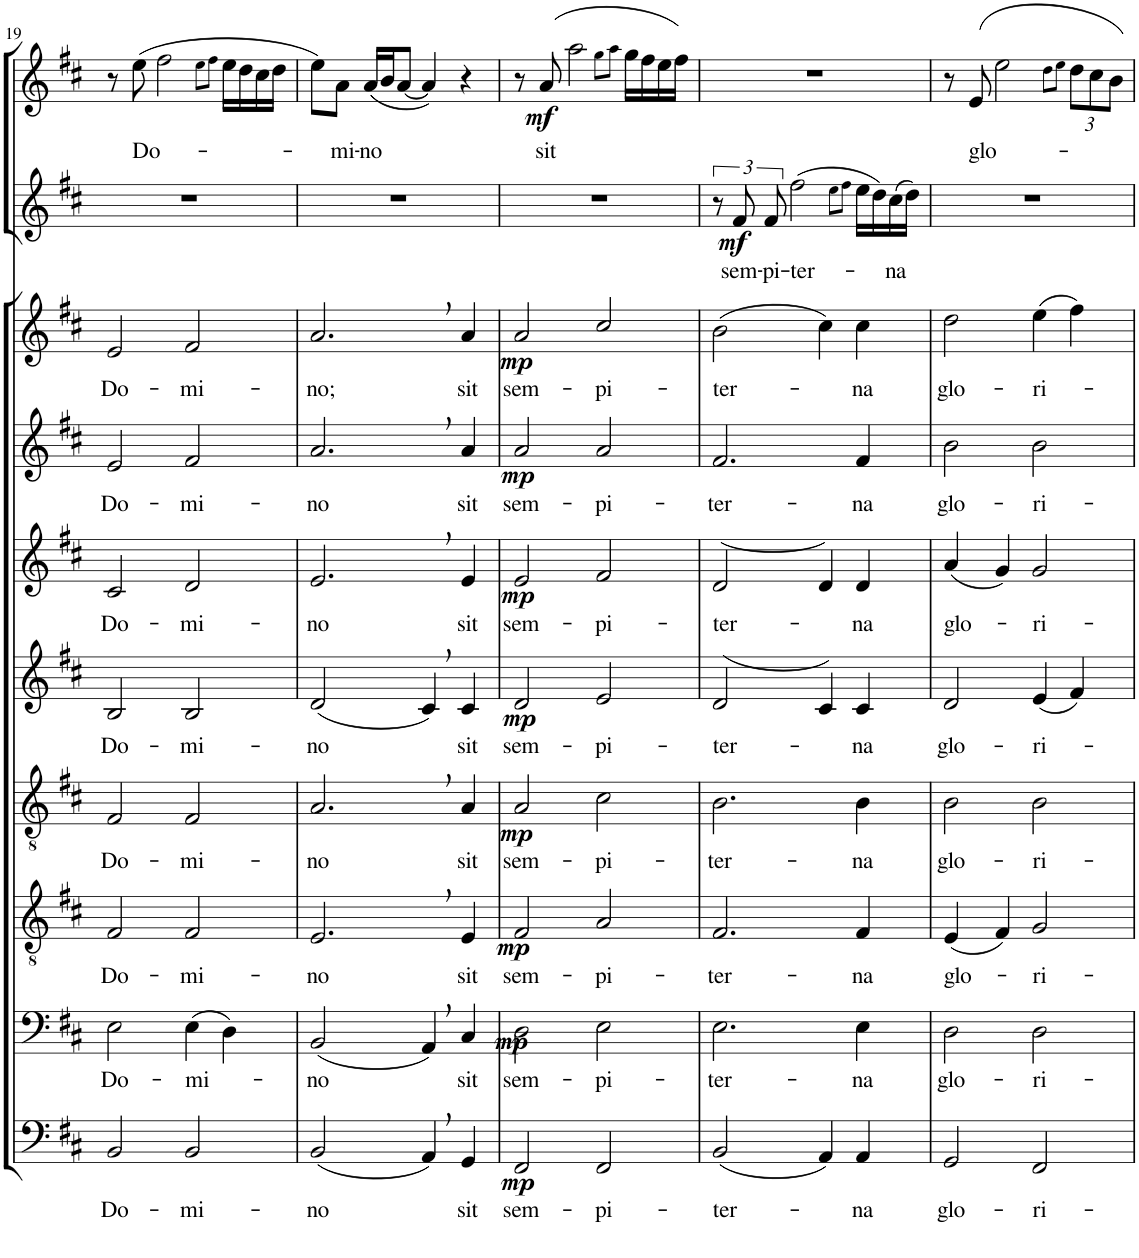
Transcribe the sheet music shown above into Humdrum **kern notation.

**kern	**text	**dynam	**kern	**text	**dynam	**kern	**text	**dynam	**kern	**text	**dynam	**kern	**text	**dynam	**kern	**text	**dynam	**kern	**text	**dynam	**kern	**text	**dynam	**kern	**text	**dynam	**kern	**text	**dynam
*part10	*part10	*part10	*part9	*part9	*part9	*part8	*part8	*part8	*part7	*part7	*part7	*part6	*part6	*part6	*part5	*part5	*part5	*part4	*part4	*part4	*part3	*part3	*part3	*part2	*part2	*part2	*part1	*part1	*part1
*staff10	*staff10	*staff10	*staff9	*staff9	*staff9	*staff8	*staff8	*staff8	*staff7	*staff7	*staff7	*staff6	*staff6	*staff6	*staff5	*staff5	*staff5	*staff4	*staff4	*staff4	*staff3	*staff3	*staff3	*staff2	*staff2	*staff2	*staff1	*staff1	*staff1
*I"Bassi II	*	*	*I"Bassi I	*	*	*I"Tenori II	*	*	*I"Tenori I	*	*	*I"Contralti II	*	*	*I"Contralti I	*	*	*I"Soprani II	*	*	*I"Soprani I	*	*	*I"Soprano II	*	*	*I"Soprano I	*	*
!!LO:PB:g=z
*clefF4	*	*	*clefF4	*	*	*clefGv2	*	*	*clefGv2	*	*	*clefG2	*	*	*clefG2	*	*	*clefG2	*	*	*clefG2	*	*	*clefG2	*	*	*clefG2	*	*
*k[f#c#]	*	*	*k[f#c#]	*	*	*k[f#c#]	*	*	*k[f#c#]	*	*	*k[f#c#]	*	*	*k[f#c#]	*	*	*k[f#c#]	*	*	*k[f#c#]	*	*	*k[f#c#]	*	*	*k[f#c#]	*	*
*D:	*	*	*D:	*	*	*D:	*	*	*D:	*	*	*D:	*	*	*D:	*	*	*D:	*	*	*D:	*	*	*D:	*	*	*D:	*	*
*M4/4	*	*	*M4/4	*	*	*M4/4	*	*	*M4/4	*	*	*M4/4	*	*	*M4/4	*	*	*M4/4	*	*	*M4/4	*	*	*M4/4	*	*	*M4/4	*	*
*met(c)	*	*	*met(c)	*	*	*met(c)	*	*	*met(c)	*	*	*met(c)	*	*	*met(c)	*	*	*met(c)	*	*	*met(c)	*	*	*met(c)	*	*	*met(c)	*	*
=19	=19	=19	=19	=19	=19	=19	=19	=19	=19	=19	=19	=19	=19	=19	=19	=19	=19	=19	=19	=19	=19	=19	=19	=19	=19	=19	=19	=19	=19
!	!LO:LY:b	!	!	!LO:LY:b	!	!	!LO:LY:b	!	!	!LO:LY:b	!	!	!LO:LY:b	!	!	!LO:LY:b	!	!	!LO:LY:b	!	!	!LO:LY:b	!	!	!	!	!	!	!
2BB/	Do-	.	2E\	Do-	.	2F#/	Do-	.	2F#/	Do-	.	2B/	Do-	.	2c#/	Do-	.	2e/	Do-	.	2e/	Do-	.	1r	.	.	8r	.	.
!	!	!	!	!	!	!	!	!	!	!	!	!	!	!	!	!	!	!	!	!	!	!	!	!	!	!	!	!LO:LY:b	!
.	.	.	.	.	.	.	.	.	.	.	.	.	.	.	.	.	.	.	.	.	.	.	.	.	.	.	(8ee\	Do-	.
.	.	.	.	.	.	.	.	.	.	.	.	.	.	.	.	.	.	.	.	.	.	.	.	.	.	.	2ff#\	.	.
!	!LO:LY:b	!	!	!LO:LY:b	!	!	!LO:LY:b	!	!	!LO:LY:b	!	!	!LO:LY:b	!	!	!LO:LY:b	!	!	!LO:LY:b	!	!	!LO:LY:b	!	!	!	!	!	!	!
2BB/	-mi-	.	(4E\	-mi-	.	2F#/	-mi-	.	2F#/	-mi-	.	2B/	-mi-	.	2d/	-mi-	.	2f#/	-mi-	.	2f#/	-mi-	.	.	.	.	.	.	.
.	.	.	.	.	.	.	.	.	.	.	.	.	.	.	.	.	.	.	.	.	.	.	.	.	.	.	8qee\L	.	.
.	.	.	.	.	.	.	.	.	.	.	.	.	.	.	.	.	.	.	.	.	.	.	.	.	.	.	8qff#\J	.	.
.	.	.	4D\)	.	.	.	.	.	.	.	.	.	.	.	.	.	.	.	.	.	.	.	.	.	.	.	16ee\LL	.	.
.	.	.	.	.	.	.	.	.	.	.	.	.	.	.	.	.	.	.	.	.	.	.	.	.	.	.	16dd\	.	.
.	.	.	.	.	.	.	.	.	.	.	.	.	.	.	.	.	.	.	.	.	.	.	.	.	.	.	16cc#\	.	.
.	.	.	.	.	.	.	.	.	.	.	.	.	.	.	.	.	.	.	.	.	.	.	.	.	.	.	16dd\JJ	.	.
=20	=20	=20	=20	=20	=20	=20	=20	=20	=20	=20	=20	=20	=20	=20	=20	=20	=20	=20	=20	=20	=20	=20	=20	=20	=20	=20	=20	=20	=20
!	!LO:LY:b	!	!	!LO:LY:b	!	!	!LO:LY:b	!	!	!LO:LY:b	!	!	!LO:LY:b	!	!	!LO:LY:b	!	!	!LO:LY:b	!	!	!LO:LY:b	!	!	!	!	!	!	!
(2BB/	-no	.	(2BB/	-no	.	2.E,/	-no	.	2.A,/	-no	.	(2d/	-no	.	2.e,/	-no	.	2.a,/	-no	.	2.a,/	-no;	.	1r	.	.	8ee\L)	.	.
!	!	!	!	!	!	!	!	!	!	!	!	!	!	!	!	!	!	!	!	!	!	!	!	!	!	!	!	!LO:LY:b	!
.	.	.	.	.	.	.	.	.	.	.	.	.	.	.	.	.	.	.	.	.	.	.	.	.	.	.	8a\J	-mi-	.
!	!	!	!	!	!	!	!	!	!	!	!	!	!	!	!	!	!	!	!	!	!	!	!	!	!	!	!	!LO:LY:b	!
.	.	.	.	.	.	.	.	.	.	.	.	.	.	.	.	.	.	.	.	.	.	.	.	.	.	.	(16a/LL	-no	.
.	.	.	.	.	.	.	.	.	.	.	.	.	.	.	.	.	.	.	.	.	.	.	.	.	.	.	16b/J	.	.
.	.	.	.	.	.	.	.	.	.	.	.	.	.	.	.	.	.	.	.	.	.	.	.	.	.	.	[8a/J	.	.
4AA,/)	.	.	4AA,/)	.	.	.	.	.	.	.	.	4c#,/)	.	.	.	.	.	.	.	.	.	.	.	.	.	.	4a/])	.	.
!	!LO:LY:b	!	!	!LO:LY:b	!	!	!LO:LY:b	!	!	!LO:LY:b	!	!	!LO:LY:b	!	!	!LO:LY:b	!	!	!LO:LY:b	!	!	!LO:LY:b	!	!	!	!	!	!	!
4GG/	sit	.	4C#/	sit	.	4E/	sit	.	4A/	sit	.	4c#/	sit	.	4e/	sit	.	4a/	sit	.	4a/	sit	.	.	.	.	4r	.	.
=21	=21	=21	=21	=21	=21	=21	=21	=21	=21	=21	=21	=21	=21	=21	=21	=21	=21	=21	=21	=21	=21	=21	=21	=21	=21	=21	=21	=21	=21
!	!LO:LY:b	!LO:DY:b	!	!LO:LY:b	!LO:DY:b	!	!LO:LY:b	!LO:DY:b	!	!LO:LY:b	!LO:DY:b	!	!LO:LY:b	!LO:DY:b	!	!LO:LY:b	!LO:DY:b	!	!LO:LY:b	!LO:DY:b	!	!LO:LY:b	!LO:DY:b	!	!	!	!	!	!
2FF#/	sem-	mp	2D\	sem-	mp	2F#/	sem-	mp	2A/	sem-	mp	2d/	sem-	mp	2e/	sem-	mp	2a/	sem-	mp	2a/	sem-	mp	1r	.	.	8r	.	.
!	!	!	!	!	!	!	!	!	!	!	!	!	!	!	!	!	!	!	!	!	!	!	!	!	!	!	!	!LO:LY:b	!LO:DY:b
.	.	.	.	.	.	.	.	.	.	.	.	.	.	.	.	.	.	.	.	.	.	.	.	.	.	.	(8a/	sit	mf
.	.	.	.	.	.	.	.	.	.	.	.	.	.	.	.	.	.	.	.	.	.	.	.	.	.	.	2aa\	.	.
!	!LO:LY:b	!	!	!LO:LY:b	!	!	!LO:LY:b	!	!	!LO:LY:b	!	!	!LO:LY:b	!	!	!LO:LY:b	!	!	!LO:LY:b	!	!	!LO:LY:b	!	!	!	!	!	!	!
2FF#/	-pi-	.	2E\	-pi-	.	2A/	-pi-	.	2c#\	-pi-	.	2e/	-pi-	.	2f#/	-pi-	.	2a/	-pi-	.	2cc#/	-pi-	.	.	.	.	.	.	.
.	.	.	.	.	.	.	.	.	.	.	.	.	.	.	.	.	.	.	.	.	.	.	.	.	.	.	8qgg\L	.	.
.	.	.	.	.	.	.	.	.	.	.	.	.	.	.	.	.	.	.	.	.	.	.	.	.	.	.	8qaa\J	.	.
.	.	.	.	.	.	.	.	.	.	.	.	.	.	.	.	.	.	.	.	.	.	.	.	.	.	.	16gg\LL	.	.
.	.	.	.	.	.	.	.	.	.	.	.	.	.	.	.	.	.	.	.	.	.	.	.	.	.	.	16ff#\	.	.
.	.	.	.	.	.	.	.	.	.	.	.	.	.	.	.	.	.	.	.	.	.	.	.	.	.	.	16ee\	.	.
.	.	.	.	.	.	.	.	.	.	.	.	.	.	.	.	.	.	.	.	.	.	.	.	.	.	.	16ff#\JJ)	.	.
=22	=22	=22	=22	=22	=22	=22	=22	=22	=22	=22	=22	=22	=22	=22	=22	=22	=22	=22	=22	=22	=22	=22	=22	=22	=22	=22	=22	=22	=22
!	!LO:LY:b	!	!	!LO:LY:b	!	!	!LO:LY:b	!	!	!LO:LY:b	!	!	!LO:LY:b	!	!	!LO:LY:b	!	!	!LO:LY:b	!	!	!LO:LY:b	!	!	!	!	!	!	!
(2BB/	-ter-	.	2.E\	-ter-	.	2.F#/	-ter-	.	2.B\	-ter-	.	(2d/	-ter-	.	[2d/	-ter-	.	2.f#/	-ter-	.	(2b\	-ter-	.	12r	.	.	1r	.	.
!	!	!	!	!	!	!	!	!	!	!	!	!	!	!	!	!	!	!	!	!	!	!	!	!	!LO:LY:b	!LO:DY:b	!	!	!
.	.	.	.	.	.	.	.	.	.	.	.	.	.	.	.	.	.	.	.	.	.	.	.	12f#/	sem-	mf	.	.	.
!	!	!	!	!	!	!	!	!	!	!	!	!	!	!	!	!	!	!	!	!	!	!	!	!	!LO:LY:b	!	!	!	!
.	.	.	.	.	.	.	.	.	.	.	.	.	.	.	.	.	.	.	.	.	.	.	.	12f#/	-pi-	.	.	.	.
!	!	!	!	!	!	!	!	!	!	!	!	!	!	!	!	!	!	!	!	!	!	!	!	!	!LO:LY:b	!	!	!	!
.	.	.	.	.	.	.	.	.	.	.	.	.	.	.	.	.	.	.	.	.	.	.	.	(2ff#\	-ter-	.	.	.	.
4AA/)	.	.	.	.	.	.	.	.	.	.	.	4c#/)	.	.	4d/]	.	.	.	.	.	4cc#\)	.	.	.	.	.	.	.	.
.	.	.	.	.	.	.	.	.	.	.	.	.	.	.	.	.	.	.	.	.	.	.	.	8qee\L	.	.	.	.	.
.	.	.	.	.	.	.	.	.	.	.	.	.	.	.	.	.	.	.	.	.	.	.	.	8qff#\J	.	.	.	.	.
!	!LO:LY:b	!	!	!LO:LY:b	!	!	!LO:LY:b	!	!	!LO:LY:b	!	!	!LO:LY:b	!	!	!LO:LY:b	!	!	!LO:LY:b	!	!	!LO:LY:b	!	!	!	!	!	!	!
4AA/	-na	.	4E\	-na	.	4F#/	-na	.	4B\	-na	.	4c#/	-na	.	4d/	-na	.	4f#/	-na	.	4cc#\	-na	.	16ee\LL	.	.	.	.	.
.	.	.	.	.	.	.	.	.	.	.	.	.	.	.	.	.	.	.	.	.	.	.	.	16dd\)	.	.	.	.	.
!	!	!	!	!	!	!	!	!	!	!	!	!	!	!	!	!	!	!	!	!	!	!	!	!	!LO:LY:b	!	!	!	!
.	.	.	.	.	.	.	.	.	.	.	.	.	.	.	.	.	.	.	.	.	.	.	.	(16cc#\	-na	.	.	.	.
.	.	.	.	.	.	.	.	.	.	.	.	.	.	.	.	.	.	.	.	.	.	.	.	16dd\JJ)	.	.	.	.	.
=23	=23	=23	=23	=23	=23	=23	=23	=23	=23	=23	=23	=23	=23	=23	=23	=23	=23	=23	=23	=23	=23	=23	=23	=23	=23	=23	=23	=23	=23
!	!LO:LY:b	!	!	!LO:LY:b	!	!	!LO:LY:b	!	!	!LO:LY:b	!	!	!LO:LY:b	!	!	!LO:LY:b	!	!	!LO:LY:b	!	!	!LO:LY:b	!	!	!	!	!	!	!
2GG/	glo-	.	2D\	glo-	.	(4E/	glo-	.	2B\	glo-	.	2d/	glo-	.	(4a/	glo-	.	2b\	glo-	.	2dd\	glo-	.	1r	.	.	8r	.	.
!	!	!	!	!	!	!	!	!	!	!	!	!	!	!	!	!	!	!	!	!	!	!	!	!	!	!	!	!LO:LY:b	!
.	.	.	.	.	.	.	.	.	.	.	.	.	.	.	.	.	.	.	.	.	.	.	.	.	.	.	8e/	glo-	.
.	.	.	.	.	.	4F#/)	.	.	.	.	.	.	.	.	4g/)	.	.	.	.	.	.	.	.	.	.	.	2ee\	.	.
!	!LO:LY:b	!	!	!LO:LY:b	!	!	!LO:LY:b	!	!	!LO:LY:b	!	!	!LO:LY:b	!	!	!LO:LY:b	!	!	!LO:LY:b	!	!	!LO:LY:b	!	!	!	!	!	!	!
2FF#/	-ri-	.	2D\	-ri-	.	2G/	-ri-	.	2B\	-ri-	.	(4e/	-ri-	.	2g/	-ri-	.	2b\	-ri-	.	(4ee\	-ri-	.	.	.	.	.	.	.
.	.	.	.	.	.	.	.	.	.	.	.	.	.	.	.	.	.	.	.	.	.	.	.	.	.	.	8qdd\L	.	.
.	.	.	.	.	.	.	.	.	.	.	.	.	.	.	.	.	.	.	.	.	.	.	.	.	.	.	8qee\J	.	.
*	*	*	*	*	*	*	*	*	*	*	*	*	*	*	*	*	*	*	*	*	*	*	*	*	*	*	*Xbrackettup	*	*
.	.	.	.	.	.	.	.	.	.	.	.	4f#/)	.	.	.	.	.	.	.	.	4ff#\)	.	.	.	.	.	12dd\L	.	.
.	.	.	.	.	.	.	.	.	.	.	.	.	.	.	.	.	.	.	.	.	.	.	.	.	.	.	12cc#\	.	.
.	.	.	.	.	.	.	.	.	.	.	.	.	.	.	.	.	.	.	.	.	.	.	.	.	.	.	12b\J	.	.
=	=	=	=	=	=	=	=	=	=	=	=	=	=	=	=	=	=	=	=	=	=	=	=	=	=	=	=	=	=
*-	*-	*-	*-	*-	*-	*-	*-	*-	*-	*-	*-	*-	*-	*-	*-	*-	*-	*-	*-	*-	*-	*-	*-	*-	*-	*-	*-	*-	*-
